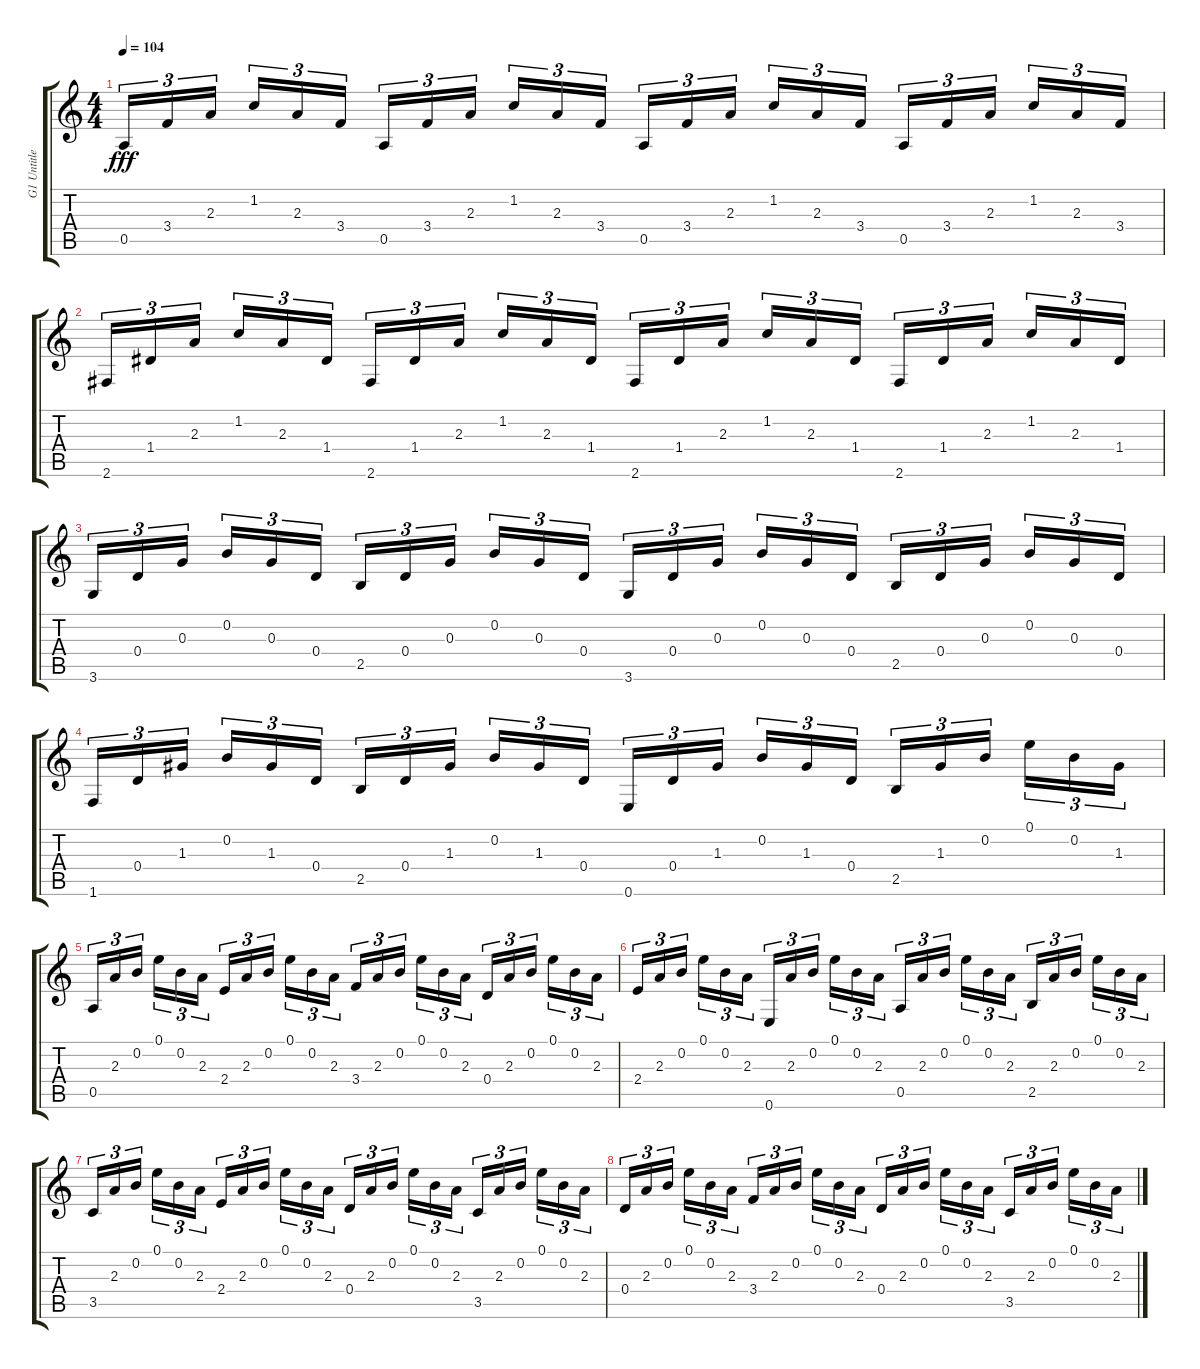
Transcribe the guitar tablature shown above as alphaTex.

\track ("G1 Untitled" "G1 Untitle") {instrument acousticguitarnylon}
\staff {score tabs}
\tuning (E4 B3 G3 D3 A2 E2) {hide}
\ts (4 4)
\tempo 104
\clef g2
\ks c
0.5.16{tu (3 2) dy fff} 3.4.16{tu (3 2)} 2.3.16{tu (3 2)} 1.2.16{tu (3 2)} 2.3.16{tu (3 2)} 3.4.16{tu (3 2)} 0.5.16{tu (3 2)} 3.4.16{tu (3 2)} 2.3.16{tu (3 2)} 1.2.16{tu (3 2)} 2.3.16{tu (3 2)} 3.4.16{tu (3 2)} 0.5.16{tu (3 2)} 3.4.16{tu (3 2)} 2.3.16{tu (3 2)} 1.2.16{tu (3 2)} 2.3.16{tu (3 2)} 3.4.16{tu (3 2)} 0.5.16{tu (3 2)} 3.4.16{tu (3 2)} 2.3.16{tu (3 2)} 1.2.16{tu (3 2)} 2.3.16{tu (3 2)} 3.4.16{tu (3 2)} |
2.6.16{tu (3 2)} 1.4.16{tu (3 2)} 2.3.16{tu (3 2)} 1.2.16{tu (3 2)} 2.3.16{tu (3 2)} 1.4.16{tu (3 2)} 2.6.16{tu (3 2)} 1.4.16{tu (3 2)} 2.3.16{tu (3 2)} 1.2.16{tu (3 2)} 2.3.16{tu (3 2)} 1.4.16{tu (3 2)} 2.6.16{tu (3 2)} 1.4.16{tu (3 2)} 2.3.16{tu (3 2)} 1.2.16{tu (3 2)} 2.3.16{tu (3 2)} 1.4.16{tu (3 2)} 2.6.16{tu (3 2)} 1.4.16{tu (3 2)} 2.3.16{tu (3 2)} 1.2.16{tu (3 2)} 2.3.16{tu (3 2)} 1.4.16{tu (3 2)} |
3.6.16{tu (3 2)} 0.4.16{tu (3 2)} 0.3.16{tu (3 2)} 0.2.16{tu (3 2)} 0.3.16{tu (3 2)} 0.4.16{tu (3 2)} 2.5.16{tu (3 2)} 0.4.16{tu (3 2)} 0.3.16{tu (3 2)} 0.2.16{tu (3 2)} 0.3.16{tu (3 2)} 0.4.16{tu (3 2)} 3.6.16{tu (3 2)} 0.4.16{tu (3 2)} 0.3.16{tu (3 2)} 0.2.16{tu (3 2)} 0.3.16{tu (3 2)} 0.4.16{tu (3 2)} 2.5.16{tu (3 2)} 0.4.16{tu (3 2)} 0.3.16{tu (3 2)} 0.2.16{tu (3 2)} 0.3.16{tu (3 2)} 0.4.16{tu (3 2)} |
1.6.16{tu (3 2)} 0.4.16{tu (3 2)} 1.3.16{tu (3 2)} 0.2.16{tu (3 2)} 1.3.16{tu (3 2)} 0.4.16{tu (3 2)} 2.5.16{tu (3 2)} 0.4.16{tu (3 2)} 1.3.16{tu (3 2)} 0.2.16{tu (3 2)} 1.3.16{tu (3 2)} 0.4.16{tu (3 2)} 0.6.16{tu (3 2)} 0.4.16{tu (3 2)} 1.3.16{tu (3 2)} 0.2.16{tu (3 2)} 1.3.16{tu (3 2)} 0.4.16{tu (3 2)} 2.5.16{tu (3 2)} 1.3.16{tu (3 2)} 0.2.16{tu (3 2)} 0.1.16{tu (3 2)} 0.2.16{tu (3 2)} 1.3.16{tu (3 2)} |
0.5.16{tu (3 2)} 2.3.16{tu (3 2)} 0.2.16{tu (3 2)} 0.1.16{tu (3 2)} 0.2.16{tu (3 2)} 2.3.16{tu (3 2)} 2.4.16{tu (3 2)} 2.3.16{tu (3 2)} 0.2.16{tu (3 2)} 0.1.16{tu (3 2)} 0.2.16{tu (3 2)} 2.3.16{tu (3 2)} 3.4.16{tu (3 2)} 2.3.16{tu (3 2)} 0.2.16{tu (3 2)} 0.1.16{tu (3 2)} 0.2.16{tu (3 2)} 2.3.16{tu (3 2)} 0.4.16{tu (3 2)} 2.3.16{tu (3 2)} 0.2.16{tu (3 2)} 0.1.16{tu (3 2)} 0.2.16{tu (3 2)} 2.3.16{tu (3 2)} |
2.4.16{tu (3 2)} 2.3.16{tu (3 2)} 0.2.16{tu (3 2)} 0.1.16{tu (3 2)} 0.2.16{tu (3 2)} 2.3.16{tu (3 2)} 0.6.16{tu (3 2)} 2.3.16{tu (3 2)} 0.2.16{tu (3 2)} 0.1.16{tu (3 2)} 0.2.16{tu (3 2)} 2.3.16{tu (3 2)} 0.5.16{tu (3 2)} 2.3.16{tu (3 2)} 0.2.16{tu (3 2)} 0.1.16{tu (3 2)} 0.2.16{tu (3 2)} 2.3.16{tu (3 2)} 2.5.16{tu (3 2)} 2.3.16{tu (3 2)} 0.2.16{tu (3 2)} 0.1.16{tu (3 2)} 0.2.16{tu (3 2)} 2.3.16{tu (3 2)} |
3.5.16{tu (3 2)} 2.3.16{tu (3 2)} 0.2.16{tu (3 2)} 0.1.16{tu (3 2)} 0.2.16{tu (3 2)} 2.3.16{tu (3 2)} 2.4.16{tu (3 2)} 2.3.16{tu (3 2)} 0.2.16{tu (3 2)} 0.1.16{tu (3 2)} 0.2.16{tu (3 2)} 2.3.16{tu (3 2)} 0.4.16{tu (3 2)} 2.3.16{tu (3 2)} 0.2.16{tu (3 2)} 0.1.16{tu (3 2)} 0.2.16{tu (3 2)} 2.3.16{tu (3 2)} 3.5.16{tu (3 2)} 2.3.16{tu (3 2)} 0.2.16{tu (3 2)} 0.1.16{tu (3 2)} 0.2.16{tu (3 2)} 2.3.16{tu (3 2)} |
0.4.16{tu (3 2)} 2.3.16{tu (3 2)} 0.2.16{tu (3 2)} 0.1.16{tu (3 2)} 0.2.16{tu (3 2)} 2.3.16{tu (3 2)} 3.4.16{tu (3 2)} 2.3.16{tu (3 2)} 0.2.16{tu (3 2)} 0.1.16{tu (3 2)} 0.2.16{tu (3 2)} 2.3.16{tu (3 2)} 0.4.16{tu (3 2)} 2.3.16{tu (3 2)} 0.2.16{tu (3 2)} 0.1.16{tu (3 2)} 0.2.16{tu (3 2)} 2.3.16{tu (3 2)} 3.5.16{tu (3 2)} 2.3.16{tu (3 2)} 0.2.16{tu (3 2)} 0.1.16{tu (3 2)} 0.2.16{tu (3 2)} 2.3.16{tu (3 2)}
